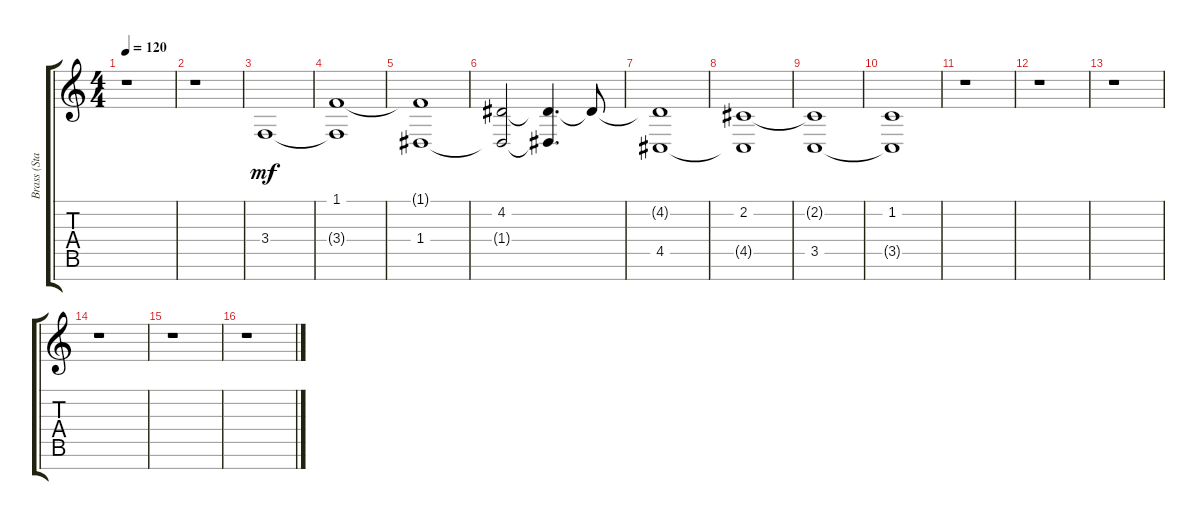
\track ("Brass (Staff 1)" "Brass (Sta") {instrument pad2warm}
\staff {score tabs}
\tuning (E4 B3 G3 D3 A2 E2 B1) {hide}
\ts (4 4)
\tempo 120
\clef g2
\ks c
r.1{dy mf} |
r.1 |
3.4.1 |
(1.1 3.4{t}).1 |
(1.1{t} 1.4).1 |
(4.2 1.4{t}).2 (4.2{t} 1.4{t}).4{d} 4.2{t}.8 |
(4.2{t} 4.5).1 |
(2.2 4.5{t}).1 |
(2.2{t} 3.5).1 |
(1.2 3.5{t}).1 |
r.1 |
r.1 |
r.1 |
r.1 |
r.1 |
r.1
